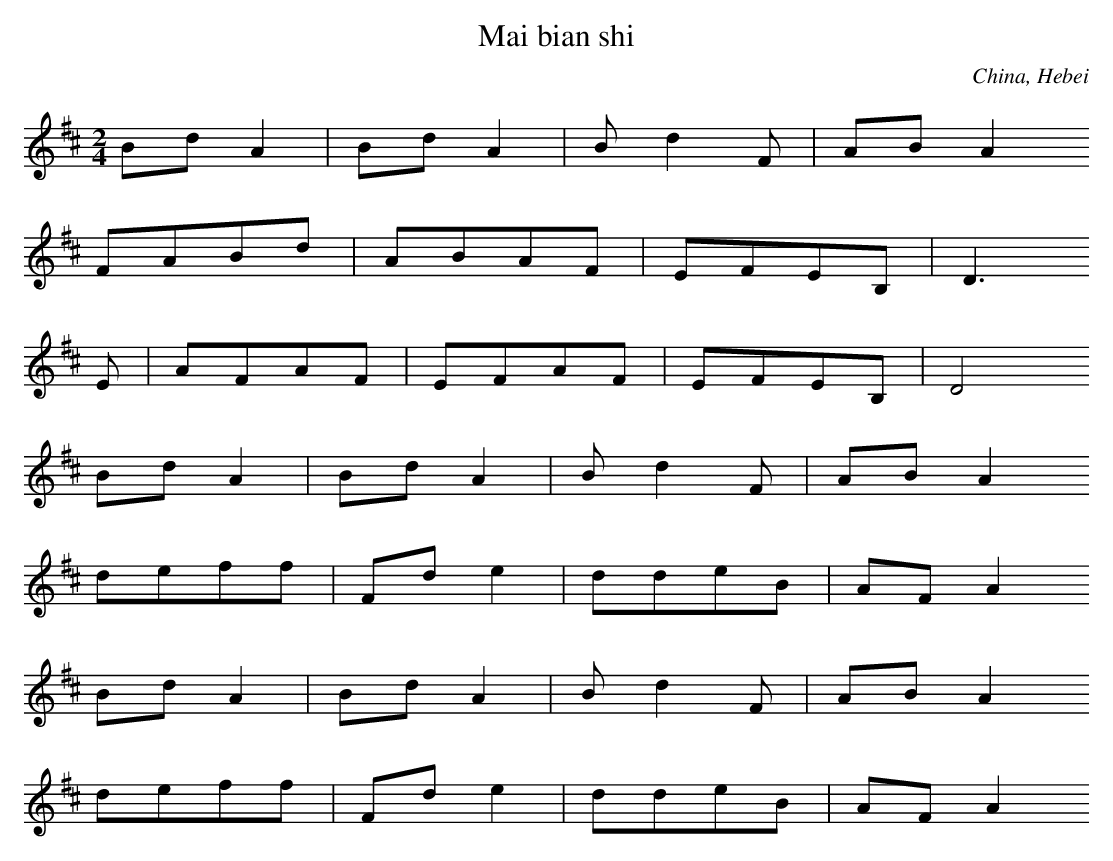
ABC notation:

X:1
T: Mai bian shi
O: China, Hebei
M: 2/4
L: 1/8
K: D
BdA2 | BdA2 | Bd2F | ABA2
FABd | ABAF | EFEB, | D3
E | AFAF | EFAF | EFEB, | D4
BdA2 | BdA2 | Bd2F | ABA2
deff | Fde2 | ddeB | AFA2
BdA2 | BdA2 | Bd2F | ABA2
deff | Fde2 | ddeB | AFA2
